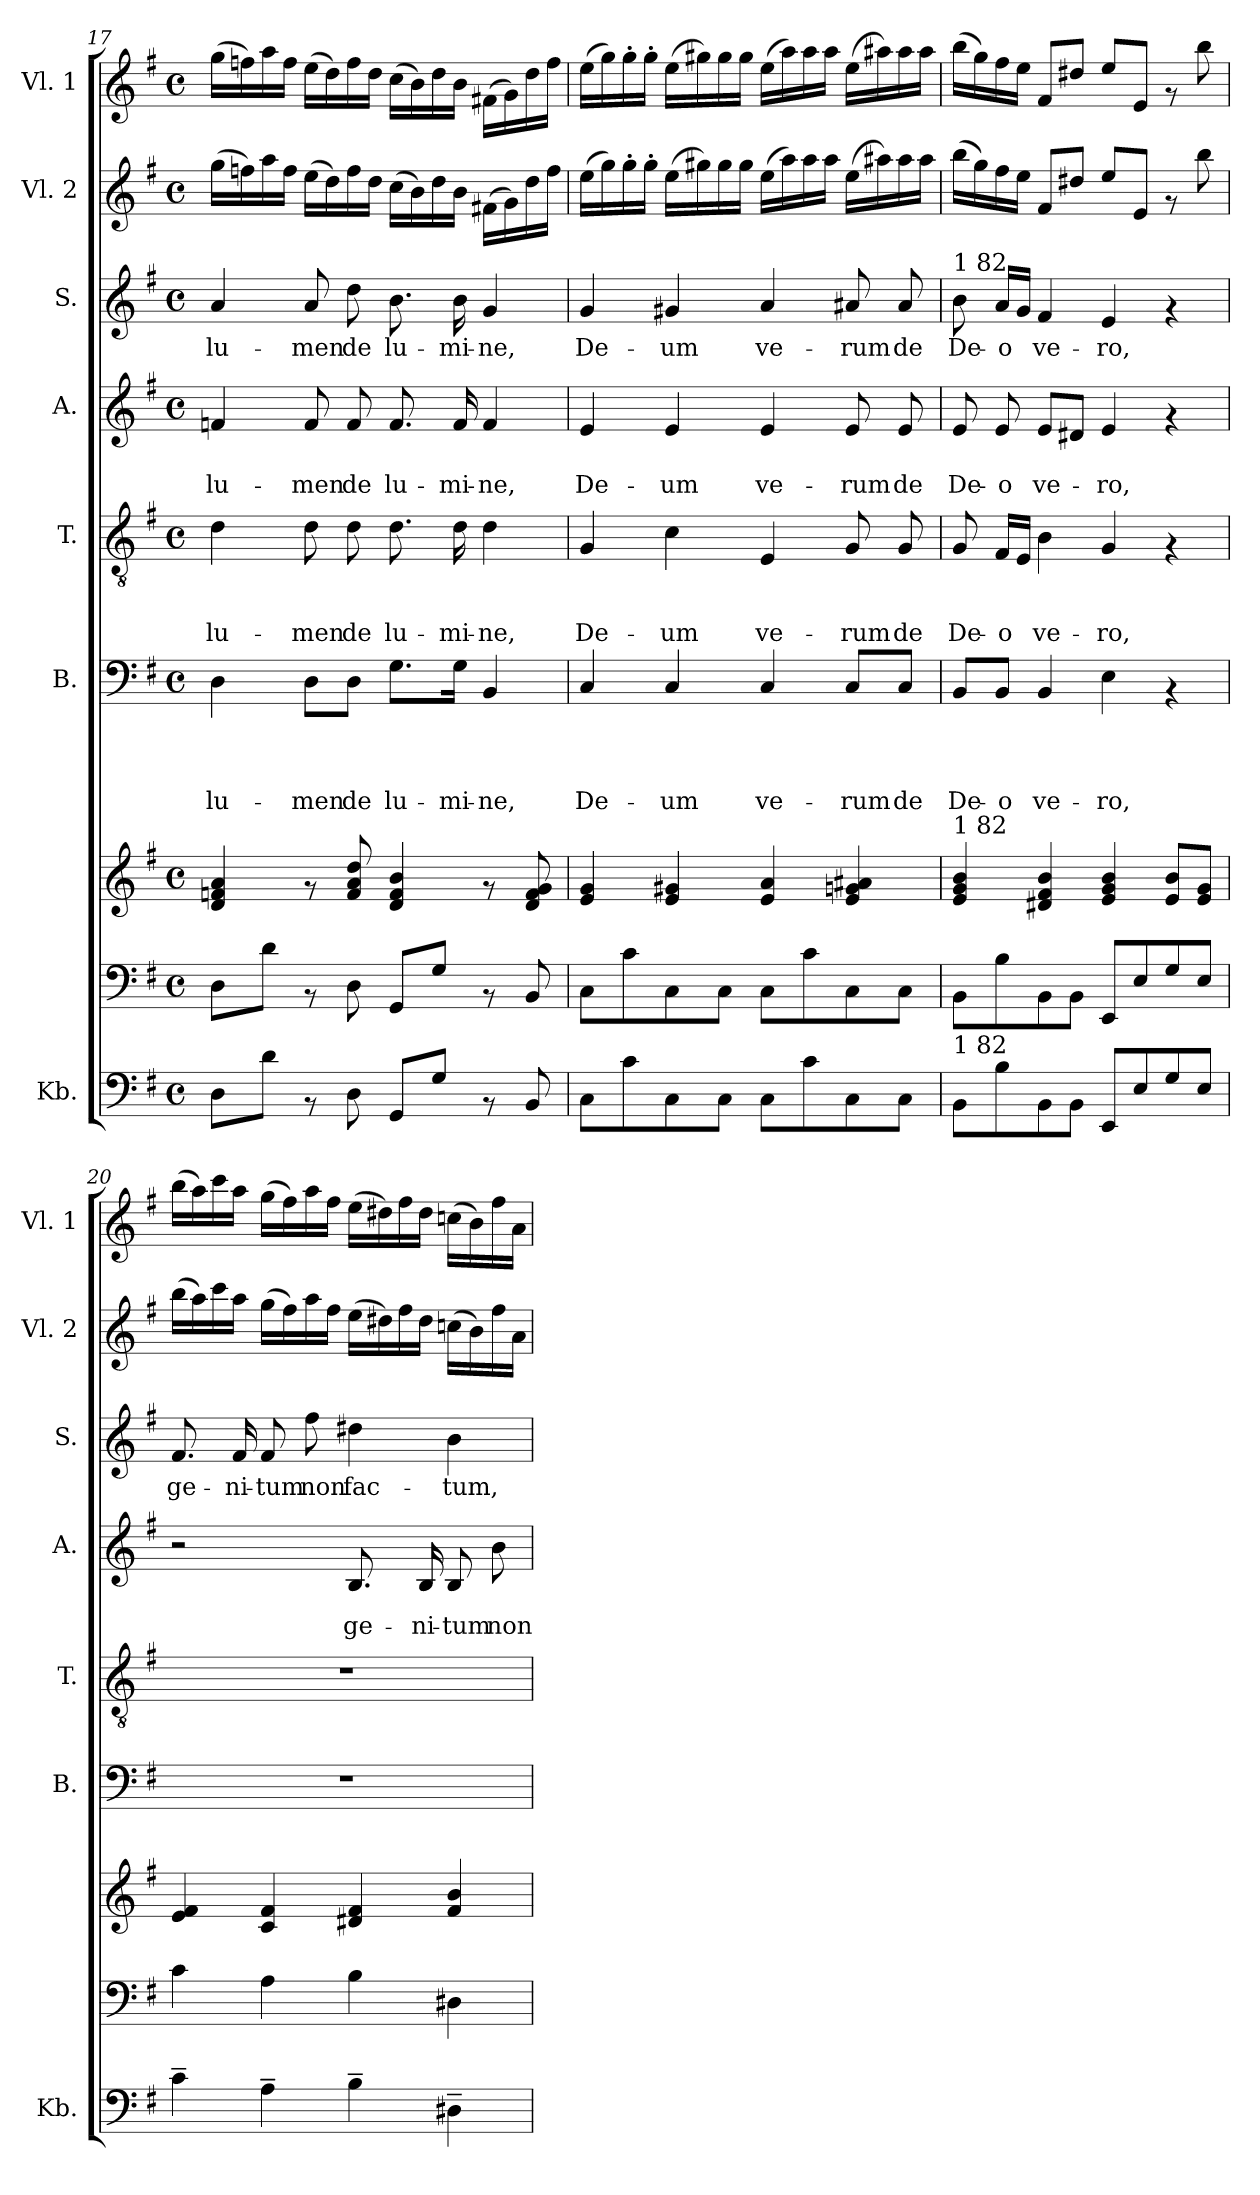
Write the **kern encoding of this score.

**kern	**kern	**kern	**kern	**text	**text	**text	**text	**kern	**text	**text	**text	**kern	**text	**text	**kern	**text	**kern	**kern
*part9	*part8	*part7	*part6	*part6	*part6	*part6	*part6	*part5	*part5	*part5	*part5	*part4	*part4	*part4	*part3	*part3	*part2	*part1
*staff9	*staff8	*staff7	*staff6	*staff6	*staff6	*staff6	*staff6	*staff5	*staff5	*staff5	*staff5	*staff4	*staff4	*staff4	*staff3	*staff3	*staff2	*staff1
*I"Kb.	*	*	*I"B.	*	*	*	*	*I"T.	*	*	*	*I"A.	*	*	*I"S.	*	*I"Vl. 2	*I"Vl. 1
*I'Kb.	*	*	*I'B.	*	*	*	*	*I'T.	*	*	*	*I'A.	*	*	*I'S.	*	*I'Vl. 2	*I'Vl. 1
*clefF4	*clefF4	*clefG2	*clefF4	*	*	*	*	*clefGv2	*	*	*	*clefG2	*	*	*clefG2	*	*clefG2	*clefG2
*k[f#]	*k[f#]	*k[f#]	*k[f#]	*	*	*	*	*k[f#]	*	*	*	*k[f#]	*	*	*k[f#]	*	*k[f#]	*k[f#]
*G:	*G:	*G:	*G:	*	*	*	*	*G:	*	*	*	*G:	*	*	*G:	*	*G:	*G:
*M4/4	*M4/4	*M4/4	*M4/4	*	*	*	*	*M4/4	*	*	*	*M4/4	*	*	*M4/4	*	*M4/4	*M4/4
*met(c)	*met(c)	*met(c)	*met(c)	*	*	*	*	*met(c)	*	*	*	*met(c)	*	*	*met(c)	*	*met(c)	*met(c)
=17	=17	=17	=17	=17	=17	=17	=17	=17	=17	=17	=17	=17	=17	=17	=17	=17	=17	=17
!	!	!	!	!	!	!	!LO:LY:b	!	!	!	!LO:LY:b	!	!	!LO:LY:b	!	!LO:LY:b	!	!
8D\L	8D\L	4d/ 4fn/ 4a/	4D\	.	.	.	lu-	4d\	.	.	lu-	4fn/	.	lu-	4a/	lu-	(>16gg\LL	(>16gg\LL
.	.	.	.	.	.	.	.	.	.	.	.	.	.	.	.	.	16ffn\)	16ffn\)
8d\J	8d\J	.	.	.	.	.	.	.	.	.	.	.	.	.	.	.	16aa\	16aa\
.	.	.	.	.	.	.	.	.	.	.	.	.	.	.	.	.	16ff\JJ	16ff\JJ
!	!	!	!	!	!	!	!LO:LY:b	!	!	!	!LO:LY:b	!	!	!LO:LY:b	!	!LO:LY:b	!	!
8rAA	8rAA	8rf	8D\L	.	.	.	-men	8d\	.	.	-men	8f/	.	-men	8a/	-men	(>16ee\LL	(>16ee\LL
.	.	.	.	.	.	.	.	.	.	.	.	.	.	.	.	.	16dd\)	16dd\)
!	!	!	!	!	!	!	!LO:LY:b	!	!	!	!LO:LY:b	!	!	!LO:LY:b	!	!LO:LY:b	!	!
8D\	8D\	8f/ 8a/ 8dd/	8D\J	.	.	.	de	8d\	.	.	de	8f/	.	de	8dd\	de	16ff\	16ff\
.	.	.	.	.	.	.	.	.	.	.	.	.	.	.	.	.	16dd\JJ	16dd\JJ
!	!	!	!	!	!	!	!LO:LY:b	!	!	!	!LO:LY:b	!	!	!LO:LY:b	!	!LO:LY:b	!	!
8GG/L	8GG/L	4d/ 4f/ 4b/	8.G\L	.	.	.	lu-	8.d\	.	.	lu-	8.f/	.	lu-	8.b\	lu-	(>16cc\LL	(>16cc\LL
.	.	.	.	.	.	.	.	.	.	.	.	.	.	.	.	.	16b\)	16b\)
8G/J	8G/J	.	.	.	.	.	.	.	.	.	.	.	.	.	.	.	16dd\	16dd\
!	!	!	!	!	!	!	!LO:LY:b	!	!	!	!LO:LY:b	!	!	!LO:LY:b	!	!LO:LY:b	!	!
.	.	.	16G\Jk	.	.	.	-mi-	16d\	.	.	-mi-	16f/	.	-mi-	16b\	-mi-	16b\JJ	16b\JJ
!	!	!	!	!	!	!	!LO:LY:b	!	!	!	!LO:LY:b	!	!	!LO:LY:b	!	!LO:LY:b	!	!
8rAA	8rAA	8rf	4BB/	.	.	.	-ne,	4d\	.	.	-ne,	4f/	.	-ne,	4g/	-ne,	(>16f#X\LL	(>16f#X\LL
.	.	.	.	.	.	.	.	.	.	.	.	.	.	.	.	.	16g\)	16g\)
8BB/	8BB/	8d/ 8f/ 8g/	.	.	.	.	.	.	.	.	.	.	.	.	.	.	16dd\	16dd\
.	.	.	.	.	.	.	.	.	.	.	.	.	.	.	.	.	16ff\JJ	16ff\JJ
=18	=18	=18	=18	=18	=18	=18	=18	=18	=18	=18	=18	=18	=18	=18	=18	=18	=18	=18
!	!	!	!	!	!	!	!LO:LY:b	!	!	!	!LO:LY:b	!	!	!LO:LY:b	!	!LO:LY:b	!	!
8C\L	8C\L	4e/ 4g/	4C/	.	.	.	De-	4G/	.	.	De-	4e/	.	De-	4g/	De-	(>16ee\LL	(>16ee\LL
.	.	.	.	.	.	.	.	.	.	.	.	.	.	.	.	.	16gg\)	16gg\)
8c\	8c\	.	.	.	.	.	.	.	.	.	.	.	.	.	.	.	16gg'>\	16gg'>\
.	.	.	.	.	.	.	.	.	.	.	.	.	.	.	.	.	16gg'>\JJ	16gg'>\JJ
!	!	!	!	!	!	!	!LO:LY:b	!	!	!	!LO:LY:b	!	!	!LO:LY:b	!	!LO:LY:b	!	!
8C\	8C\	4e/ 4g#X/	4C/	.	.	.	-um	4c\	.	.	-um	4e/	.	-um	4g#X/	-um	(>16ee\LL	(>16ee\LL
.	.	.	.	.	.	.	.	.	.	.	.	.	.	.	.	.	16gg#X\)	16gg#X\)
8C\J	8C\J	.	.	.	.	.	.	.	.	.	.	.	.	.	.	.	16gg#\	16gg#\
.	.	.	.	.	.	.	.	.	.	.	.	.	.	.	.	.	16gg#\JJ	16gg#\JJ
!	!	!	!	!	!	!	!LO:LY:b	!	!	!	!LO:LY:b	!	!	!LO:LY:b	!	!LO:LY:b	!	!
8C\L	8C\L	4e/ 4a/	4C/	.	.	.	ve-	4E/	.	.	ve-	4e/	.	ve-	4a/	ve-	(>16ee\LL	(>16ee\LL
.	.	.	.	.	.	.	.	.	.	.	.	.	.	.	.	.	16aa\)	16aa\)
8c\	8c\	.	.	.	.	.	.	.	.	.	.	.	.	.	.	.	16aa\	16aa\
.	.	.	.	.	.	.	.	.	.	.	.	.	.	.	.	.	16aa\JJ	16aa\JJ
!	!	!	!	!	!	!	!LO:LY:b	!	!	!	!LO:LY:b	!	!	!LO:LY:b	!	!LO:LY:b	!	!
8C\	8C\	4e/ 4gn/ 4a#X/	8C/L	.	.	.	-rum	8G/	.	.	-rum	8e/	.	-rum	8a#X/	-rum	(>16ee\LL	(>16ee\LL
.	.	.	.	.	.	.	.	.	.	.	.	.	.	.	.	.	16aa#X\)	16aa#X\)
!	!	!	!	!	!	!	!LO:LY:b	!	!	!	!LO:LY:b	!	!	!LO:LY:b	!	!LO:LY:b	!	!
8C\J	8C\J	.	8C/J	.	.	.	de	8G/	.	.	de	8e/	.	de	8a#/	de	16aa#\	16aa#\
.	.	.	.	.	.	.	.	.	.	.	.	.	.	.	.	.	16aa#\JJ	16aa#\JJ
!!LO:PB:g=z
=19	=19	=19	=19	=19	=19	=19	=19	=19	=19	=19	=19	=19	=19	=19	=19	=19	=19	=19
!	!	!	!	!	!	!	!	!	!	!	!	!	!	!	!LO:TX:a:t=1 82	!	!	!
!	!	!LO:TX:a:t=1 82	!	!	!	!	!	!	!	!	!	!	!	!	!	!	!	!
!LO:TX:a:t=1 82	!	!	!	!	!	!	!	!	!	!	!	!	!	!	!	!	!	!
!	!	!	!	!	!	!	!LO:LY:b	!	!	!	!LO:LY:b	!	!	!LO:LY:b	!	!LO:LY:b	!	!
8BB\L	8BB\L	4e/ 4g/ 4b/	8BB/L	.	.	.	De-	8G/	.	.	De-	8e/	.	De-	8b\	De-	(>16bb\LL	(>16bb\LL
.	.	.	.	.	.	.	.	.	.	.	.	.	.	.	.	.	16gg\)	16gg\)
!	!	!	!	!	!	!	!LO:LY:b	!	!	!	!LO:LY:b	!	!	!LO:LY:b	!	!LO:LY:b	!	!
8B\	8B\	.	8BB/J	.	.	.	-o	16F#/LL	.	.	-o	8e/	.	-o	16a/LL	-o	16ff#\	16ff#\
.	.	.	.	.	.	.	.	16E/JJ	.	.	.	.	.	.	16g/JJ	.	16ee\JJ	16ee\JJ
!	!	!	!	!	!	!	!LO:LY:b	!	!	!	!LO:LY:b	!	!	!LO:LY:b	!	!LO:LY:b	!	!
8BB\	8BB\	4d#X/ 4f#/ 4b/	4BB/	.	.	.	ve-	4B\	.	.	ve-	8e/L	.	ve-	4f#/	ve-	8f#/L	8f#/L
8BB\J	8BB\J	.	.	.	.	.	.	.	.	.	.	8d#X/J	.	.	.	.	8dd#X/J	8dd#X/J
!	!	!	!	!	!	!	!LO:LY:b	!	!	!	!LO:LY:b	!	!	!LO:LY:b	!	!LO:LY:b	!	!
8EE/L	8EE/L	4e/ 4g/ 4b/	4E\	.	.	.	-ro,	4G/	.	.	-ro,	4e/	.	-ro,	4e/	-ro,	8ee/L	8ee/L
8E/	8E/	.	.	.	.	.	.	.	.	.	.	.	.	.	.	.	8e/J	8e/J
8G/	8G/	8e/ 8b/L	4rAA	.	.	.	.	4rF	.	.	.	4rf	.	.	4rf	.	8rf	8rf
8E/J	8E/J	8e/ 8g/J	.	.	.	.	.	.	.	.	.	.	.	.	.	.	8bb\	8bb\
=20	=20	=20	=20	=20	=20	=20	=20	=20	=20	=20	=20	=20	=20	=20	=20	=20	=20	=20
!	!	!	!	!	!	!	!	!	!	!	!	!	!	!	!	!LO:LY:b	!	!
4c~>\	4c\	4e/ 4f#/	1r	.	.	.	.	1r	.	.	.	2r	.	.	8.f#/	ge-	(>16bb\LL	(>16bb\LL
.	.	.	.	.	.	.	.	.	.	.	.	.	.	.	.	.	16aa\)	16aa\)
.	.	.	.	.	.	.	.	.	.	.	.	.	.	.	.	.	16ccc\	16ccc\
!	!	!	!	!	!	!	!	!	!	!	!	!	!	!	!	!LO:LY:b	!	!
.	.	.	.	.	.	.	.	.	.	.	.	.	.	.	16f#/	-ni-	16aa\JJ	16aa\JJ
!	!	!	!	!	!	!	!	!	!	!	!	!	!	!	!	!LO:LY:b	!	!
4A~>\	4A\	4c/ 4f#/	.	.	.	.	.	.	.	.	.	.	.	.	8f#/	-tum	(>16gg\LL	(>16gg\LL
.	.	.	.	.	.	.	.	.	.	.	.	.	.	.	.	.	16ff#\)	16ff#\)
!	!	!	!	!	!	!	!	!	!	!	!	!	!	!	!	!LO:LY:b	!	!
.	.	.	.	.	.	.	.	.	.	.	.	.	.	.	8ff#\	non	16aa\	16aa\
.	.	.	.	.	.	.	.	.	.	.	.	.	.	.	.	.	16ff#\JJ	16ff#\JJ
!	!	!	!	!	!	!	!	!	!	!	!	!	!	!LO:LY:b	!	!LO:LY:b	!	!
4B~>\	4B\	4d#X/ 4f#/	.	.	.	.	.	.	.	.	.	8.B/	.	ge-	4dd#X\	fac-	(>16ee\LL	(>16ee\LL
.	.	.	.	.	.	.	.	.	.	.	.	.	.	.	.	.	16dd#X\)	16dd#X\)
.	.	.	.	.	.	.	.	.	.	.	.	.	.	.	.	.	16ff#\	16ff#\
!	!	!	!	!	!	!	!	!	!	!	!	!	!	!LO:LY:b	!	!	!	!
.	.	.	.	.	.	.	.	.	.	.	.	16B/	.	-ni-	.	.	16dd#\JJ	16dd#\JJ
!	!	!	!	!	!	!	!	!	!	!	!	!	!	!LO:LY:b	!	!LO:LY:b	!	!
4D#X~>\	4D#X\	4f#/ 4b/	.	.	.	.	.	.	.	.	.	8B/	.	-tum	4b\	-tum,	(>16ccn\LL	(>16ccn\LL
.	.	.	.	.	.	.	.	.	.	.	.	.	.	.	.	.	16b\)	16b\)
!	!	!	!	!	!	!	!	!	!	!	!	!	!	!LO:LY:b	!	!	!	!
.	.	.	.	.	.	.	.	.	.	.	.	8b\	.	non	.	.	16ff#\	16ff#\
.	.	.	.	.	.	.	.	.	.	.	.	.	.	.	.	.	16a\JJ	16a\JJ
=	=	=	=	=	=	=	=	=	=	=	=	=	=	=	=	=	=	=
*-	*-	*-	*-	*-	*-	*-	*-	*-	*-	*-	*-	*-	*-	*-	*-	*-	*-	*-
